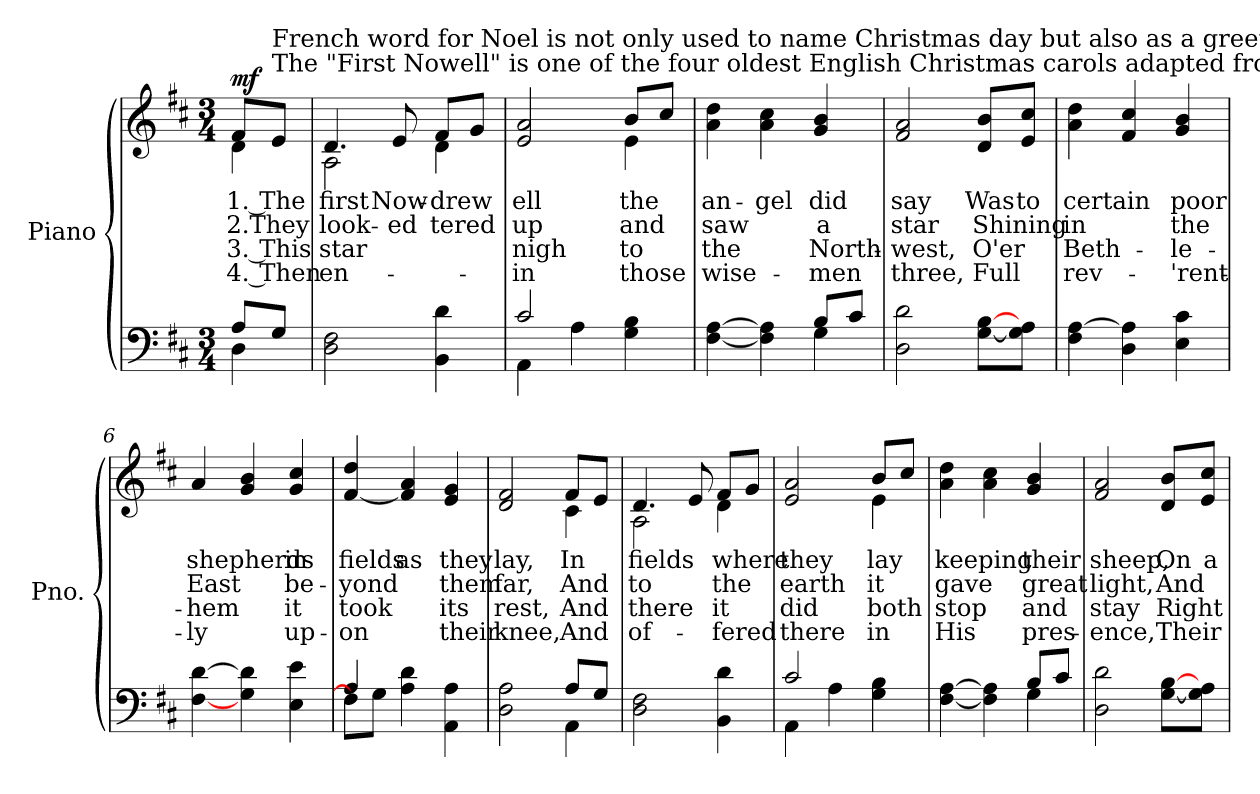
**kern	**kern	**text	**text	**text	**text	**dynam
*part1	*part1	*part1	*part1	*part1	*part1	*part1
*staff2	*staff1	*staff1	*staff1	*staff1	*staff1	*staff1/2
*I"Piano	*	*	*	*	*	*
*I'Pno.	*	*	*	*	*	*
!!LO:PB:g=z
*clefF4	*clefG2	*	*	*	*	*
*k[f#c#]	*k[f#c#]	*	*	*	*	*
*D:	*D:	*	*	*	*	*
*M3/4	*M3/4	*	*	*	*	*
=	=	=	=	=	=	=
*^	*	*	*	*	*	*
!	!	!	!LO:LY:b:color=#000000	!LO:LY:b:color=#000000	!LO:LY:b:color=#000000	!LO:LY:b:color=#000000	!
*	*	*^	*	*	*	*	*
8Ai/L	4Di\	8f#i/L	4di\	1. The	2.They	3. This	4. Then	mf
!	!	!LO:TX:a:t=The "First Nowell" is one of the four oldest  English Christmas carols adapted from old medieval  Nowells.  The	!	!	!	!	!	!
!	!	!LO:TX:t=French word for Noel is not only used to name Christmas day but also as a greeting, much as we say "Merry Christmas	!	!	!	!	!	!
8Gi/J	.	8ei/J	.	.	.	.	.	.
*v	*v	*	*	*	*	*	*	*
=1	=1	=1	=1	=1	=1	=1	=1
!	!	!	!LO:LY:b:color=#000000	!LO:LY:b:color=#000000	!LO:LY:b:color=#000000	!LO:LY:b:color=#000000	!
2Di\ 2F#i	4.di/	2Ai\	first	look-	star	en-	.
!	!	!	!LO:LY:b:color=#000000	!LO:LY:b:color=#000000	!	!	!
.	8ei/	.	Now-	-ed	.	.	.
!	!	!	!LO:LY:b:color=#000000	!LO:LY:b:color=#000000	!	!	!
4BBi\ 4di	8f#i/L	4di\	drew	-tered	.	.	.
.	8gi/J	.	.	.	.	.	.
=2	=2	=2	=2	=2	=2	=2	=2
*^	*	*	*	*	*	*	*
!	!	!	!	!LO:LY:b:color=#000000	!LO:LY:b:color=#000000	!LO:LY:b:color=#000000	!LO:LY:b:color=#000000	!
2c#i/	4AAi\	2ei/ 2ai	2ryy	-ell	up	nigh	in	.
.	4Ai\	.	.	.	.	.	.	.
!	!	!	!	!LO:LY:b:color=#000000	!LO:LY:b:color=#000000	!LO:LY:b:color=#000000	!LO:LY:b:color=#000000	!
4Gi\ 4Bi	4ryy	8bi/L	4ei\	the	and	to	those	.
.	.	8cc#i/J	.	.	.	.	.	.
*	*	*v	*v	*	*	*	*	*
=3	=3	=3	=3	=3	=3	=3	=3
!	!	!	!LO:LY:b:color=#000000	!LO:LY:b:color=#000000	!LO:LY:b:color=#000000	!LO:LY:b:color=#000000	!
[4F#i\ [4Ai	2ryy	4ai\ 4ddi	an-	saw	the	wise-	.
!	!	!	!LO:LY:b:color=#000000	!	!	!	!
4F#i\] 4Ai]	.	4ai\ 4cc#i	-gel	.	.	.	.
!	!	!	!LO:LY:b:color=#000000	!LO:LY:b:color=#000000	!LO:LY:b:color=#000000	!LO:LY:b:color=#000000	!
8Bi/L	4Gi\	4gi/ 4bi	did	a	North-	-men	.
8c#i/J	.	.	.	.	.	.	.
*v	*v	*	*	*	*	*	*
=4	=4	=4	=4	=4	=4	=4
!	!	!LO:LY:b:color=#000000	!LO:LY:b:color=#000000	!LO:LY:b:color=#000000	!LO:LY:b:color=#000000	!
2Di\ 2di	2f#i/ 2ai	say	star	-west,	three,	.
!	!	!LO:LY:b:color=#000000	!LO:LY:b:color=#000000	!LO:LY:b:color=#000000	!LO:LY:b:color=#000000	!
[8Gi\ [8BiL	8di/ 8biL	Was	Shining	O'er	Full	.
!	!	!LO:LY:b:color=#000000	!	!	!	!
8Gi\] 8AiJ	8ei/ 8cc#iJ	to	.	.	.	.
=5	=5	=5	=5	=5	=5	=5
!	!	!LO:LY:b:color=#000000	!LO:LY:b:color=#000000	!LO:LY:b:color=#000000	!LO:LY:b:color=#000000	!
4F#i\ [4Ai	4ai\ 4ddi	certain	in	Beth-	rev-	.
4Di\ 4Ai]	4f#i/ 4cc#i	.	.	.	.	.
!	!	!LO:LY:b:color=#000000	!LO:LY:b:color=#000000	!LO:LY:b:color=#000000	!LO:LY:b:color=#000000	!
4Ei\ 4c#i	4gi/ 4bi	poor	the	-le-	-'rent-	.
=6	=6	=6	=6	=6	=6	=6
!	!	!LO:LY:b:color=#000000	!LO:LY:b:color=#000000	!LO:LY:b:color=#000000	!LO:LY:b:color=#000000	!
[4F#i\ [4di	4ai/	shepherds	East	-hem	-ly	.
4Gi\ 4di]	4gi/ 4bi	.	.	.	.	.
!	!	!LO:LY:b:color=#000000	!LO:LY:b:color=#000000	!LO:LY:b:color=#000000	!LO:LY:b:color=#000000	!
4Ei\ 4ei	4gi/ 4cc#i	in	be-	it	up-	.
!!LO:LB:g=z
=7	=7	=7	=7	=7	=7	=7
*^	*	*	*	*	*	*
!	!	!	!LO:LY:b:color=#000000	!LO:LY:b:color=#000000	!LO:LY:b:color=#000000	!LO:LY:b:color=#000000	!
4Ai/	8F#i\L]	[4f#i/ 4ddi	fields	-yond	took	-on	.
.	8Gi\J	.	.	.	.	.	.
!	!	!	!LO:LY:b:color=#000000	!	!	!	!
4Ai\ 4di	2ryy	4f#i/] 4ai	as	.	.	.	.
!	!	!	!LO:LY:b:color=#000000	!LO:LY:b:color=#000000	!LO:LY:b:color=#000000	!LO:LY:b:color=#000000	!
4AAi\ 4Ai	.	4ei/ 4gi	they	them	its	their	.
=8	=8	=8	=8	=8	=8	=8	=8
!	!	!	!LO:LY:b:color=#000000	!LO:LY:b:color=#000000	!LO:LY:b:color=#000000	!LO:LY:b:color=#000000	!
*	*	*^	*	*	*	*	*
2Di\ 2Ai	2ryy	2di/ 2f#i	2ryy	lay,	far,	rest,	knee,	.
!	!	!	!	!LO:LY:b:color=#000000	!LO:LY:b:color=#000000	!LO:LY:b:color=#000000	!LO:LY:b:color=#000000	!
8Ai/L	4AAi\	8f#i/L	4c#i\	In	And	And	And	.
8Gi/J	.	8ei/J	.	.	.	.	.	.
*v	*v	*	*	*	*	*	*	*
=9	=9	=9	=9	=9	=9	=9	=9
!	!	!	!LO:LY:b:color=#000000	!LO:LY:b:color=#000000	!LO:LY:b:color=#000000	!LO:LY:b:color=#000000	!
2Di\ 2F#i	4.di/	2Ai\	fields	to	there	of-	.
.	8ei/	.	.	.	.	.	.
!	!	!	!LO:LY:b:color=#000000	!LO:LY:b:color=#000000	!LO:LY:b:color=#000000	!LO:LY:b:color=#000000	!
4BBi\ 4di	8f#i/L	4di\	where	the	it	-fered	.
.	8gi/J	.	.	.	.	.	.
=10	=10	=10	=10	=10	=10	=10	=10
*^	*	*	*	*	*	*	*
!	!	!	!	!LO:LY:b:color=#000000	!LO:LY:b:color=#000000	!LO:LY:b:color=#000000	!LO:LY:b:color=#000000	!
2c#i/	4AAi\	2ei/ 2ai	2ryy	they	earth	did	there	.
.	4Ai\	.	.	.	.	.	.	.
!	!	!	!	!LO:LY:b:color=#000000	!LO:LY:b:color=#000000	!LO:LY:b:color=#000000	!LO:LY:b:color=#000000	!
4Gi\ 4Bi	4ryy	8bi/L	4ei\	lay	it	both	in	.
.	.	8cc#i/J	.	.	.	.	.	.
*	*	*v	*v	*	*	*	*	*
=11	=11	=11	=11	=11	=11	=11	=11
!	!	!	!LO:LY:b:color=#000000	!LO:LY:b:color=#000000	!LO:LY:b:color=#000000	!LO:LY:b:color=#000000	!
[4F#i\ [4Ai	2ryy	4ai\ 4ddi	keeping	gave	stop	His	.
4F#i\] 4Ai]	.	4ai\ 4cc#i	.	.	.	.	.
!	!	!	!LO:LY:b:color=#000000	!LO:LY:b:color=#000000	!LO:LY:b:color=#000000	!LO:LY:b:color=#000000	!
8Bi/L	4Gi\	4gi/ 4bi	their	great	and	pres-	.
8c#i/J	.	.	.	.	.	.	.
*v	*v	*	*	*	*	*	*
=12	=12	=12	=12	=12	=12	=12
!	!	!LO:LY:b:color=#000000	!LO:LY:b:color=#000000	!LO:LY:b:color=#000000	!LO:LY:b:color=#000000	!
2Di\ 2di	2f#i/ 2ai	sheep,	light,	stay	-ence,	.
!	!	!LO:LY:b:color=#000000	!LO:LY:b:color=#000000	!LO:LY:b:color=#000000	!LO:LY:b:color=#000000	!
[8Gi\ [8BiL	8di/ 8biL	On	And	Right	Their	.
!	!	!LO:LY:b:color=#000000	!	!	!	!
8Gi\] 8AiJ	8ei/ 8cc#iJ	a	.	.	.	.
=	=	=	=	=	=	=
*-	*-	*-	*-	*-	*-	*-
